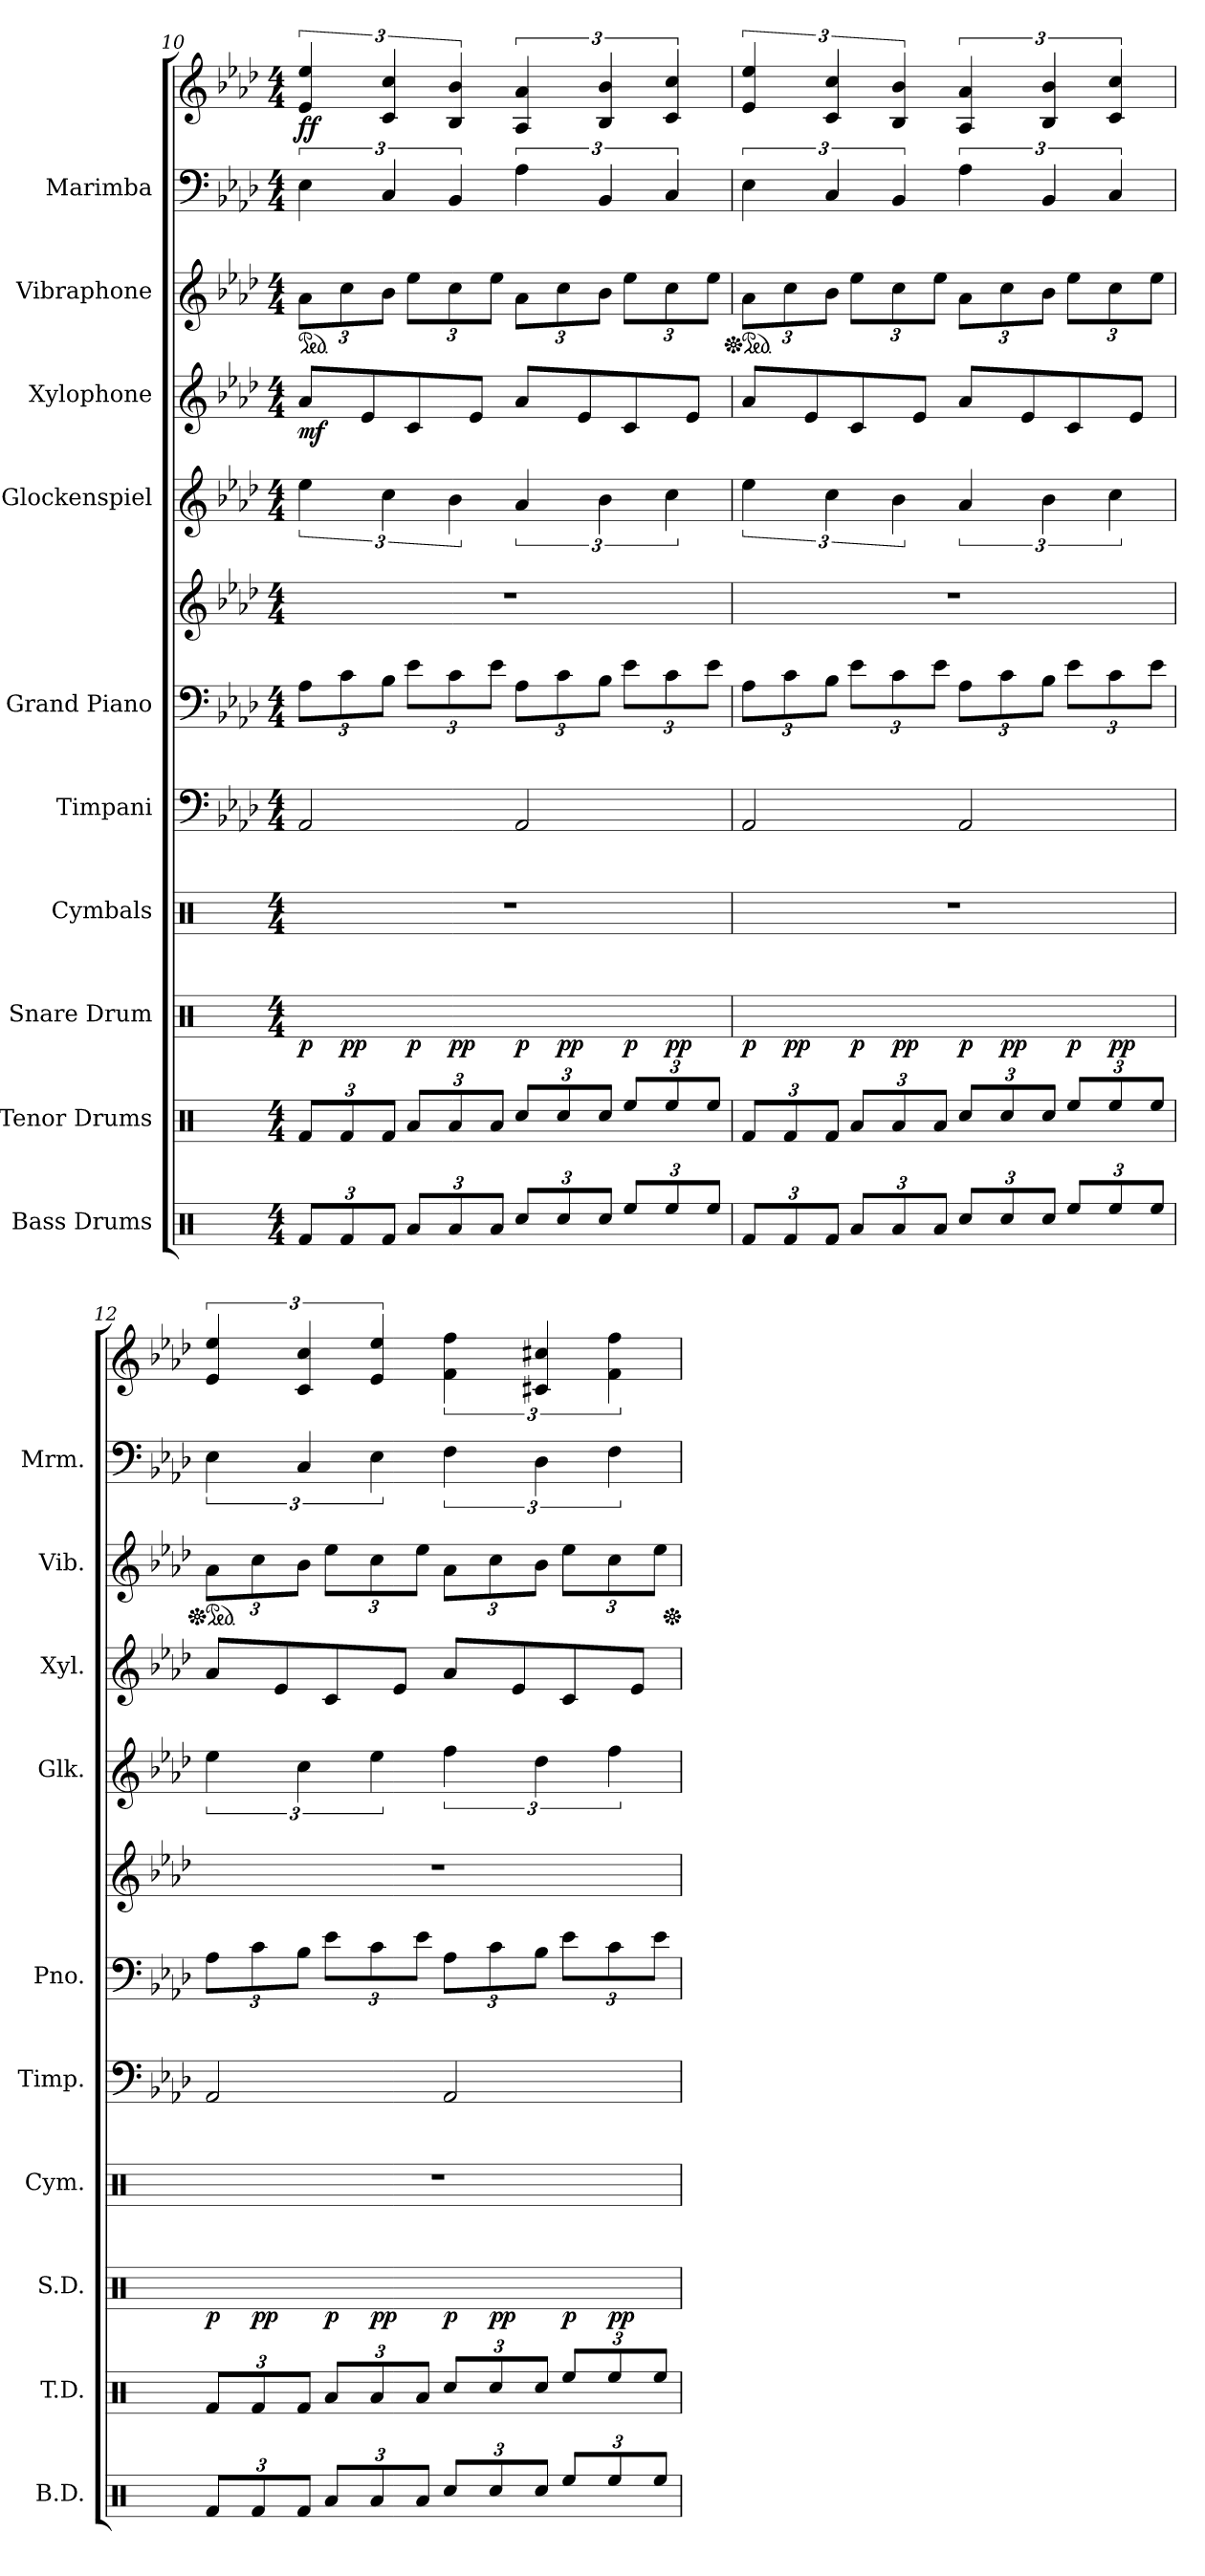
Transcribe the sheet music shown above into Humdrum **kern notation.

**kern	**kern	**kern	**dynam	**kern	**kern	**kern	**kern	**kern	**kern	**dynam	**kern	**kern	**kern	**dynam
*part10	*part9	*part8	*part8	*part7	*part6	*part5	*part5	*part4	*part3	*part3	*part2	*part1	*part1	*part1
*staff12	*staff11	*staff10	*staff10	*staff9	*staff8	*staff7	*staff6	*staff5	*staff4	*staff4	*staff3	*staff2	*staff1	*staff1/2
*I"Bass Drums	*I"Tenor Drums	*I"Snare Drum	*	*I"Cymbals	*I"Timpani	*I"Grand Piano	*	*I"Glockenspiel	*I"Xylophone	*	*I"Vibraphone	*I"Marimba	*	*
*I'B.D.	*I'T.D.	*I'S.D.	*	*I'Cym.	*I'Timp.	*I'Pno.	*	*I'Glk.	*I'Xyl.	*	*I'Vib.	*I'Mrm.	*	*
*clefX	*clefX	*clefX	*	*clefX	*clefF4	*clefF4	*clefG2	*clefG2	*clefG2	*	*clefG2	*clefF4	*clefG2	*
*	*	*	*	*	*	*	*	*ITrd-14c-24	*ITrd-7c-12	*	*	*	*	*
*k[]	*k[]	*k[]	*	*k[]	*k[b-e-a-d-]	*k[b-e-a-d-]	*k[b-e-a-d-]	*k[b-e-a-d-]	*k[b-e-a-d-]	*	*k[b-e-a-d-]	*k[b-e-a-d-]	*k[b-e-a-d-]	*
*M4/4	*M4/4	*M4/4	*	*M4/4	*M4/4	*M4/4	*M4/4	*M4/4	*M4/4	*	*M4/4	*M4/4	*M4/4	*
*Xbrackettup	*Xbrackettup	*Xbrackettup	*	*	*	*Xbrackettup	*	*	*	*	*	*	*	*
*	*	*	*	*	*	*	*	*	*	*	*ped	*	*	*
*	*	*	*	*	*	*	*	*	*	*	*Xbrackettup	*	*	*
=10	=10	=10	=10	=10	=10	=10	=10	=10	=10	=10	=10	=10	=10	=10
!	!	!	!LO:DY:b	!	!	!	!	!	!	!LO:DY:b	!	!	!	!LO:DY:b
*	*	*tremolo	*	*	*	*	*	*	*	*	*	*	*	*
12Rf/L	12Rf/L	[48R\LLL	p	1r	2AA-/	12A-\L	1r	6eeee-\	8aa-/L	mf	12a-\L	6E-\	6e-/ 6ee-/	ff
.	.	48R\	.	.	.	.	.	.	.	.	.	.	.	.
.	.	48R\	.	.	.	.	.	.	.	.	.	.	.	.
.	.	48R\	.	.	.	.	.	.	.	.	.	.	.	.
!	!	!	!LO:DY:b	!	!	!	!	!	!	!	!	!	!	!
12Rf/	12Rf/	48R\]	pp	.	.	12c\	.	.	.	.	12cc\	.	.	.
.	.	48R\	.	.	.	.	.	.	.	.	.	.	.	.
.	.	48R\	.	.	.	.	.	.	8ee-/	.	.	.	.	.
.	.	48R\	.	.	.	.	.	.	.	.	.	.	.	.
12Rf/J	12Rf/J	12R\J	.	.	.	12B-\J	.	6cccc\	.	.	12b-\J	6C/	6c/ 6cc/	.
!	!	!	!LO:DY:b	!	!	!	!	!	!	!	!	!	!	!
12Ra/L	12Ra/L	[48R\LLL	p	.	.	12e-\L	.	.	8cc/	.	12ee-\L	.	.	.
.	.	48R\	.	.	.	.	.	.	.	.	.	.	.	.
.	.	48R\	.	.	.	.	.	.	.	.	.	.	.	.
.	.	48R\	.	.	.	.	.	.	.	.	.	.	.	.
!	!	!	!LO:DY:b	!	!	!	!	!	!	!	!	!	!	!
12Ra/	12Ra/	48R\]	pp	.	.	12c\	.	6bbb-\	.	.	12cc\	6BB-/	6B-/ 6b-/	.
.	.	48R\	.	.	.	.	.	.	.	.	.	.	.	.
.	.	48R\	.	.	.	.	.	.	8ee-/J	.	.	.	.	.
.	.	48R\	.	.	.	.	.	.	.	.	.	.	.	.
12Ra/J	12Ra/J	12R\J	.	.	.	12e-\J	.	.	.	.	12ee-\J	.	.	.
!	!	!	!LO:DY:b	!	!	!	!	!	!	!	!	!	!	!
12Rcc/L	12Rcc/L	[48R\LLL	p	.	2AA-/	12A-\L	.	6aaa-/	8aa-/L	.	12a-\L	6A-\	6A-/ 6a-/	.
.	.	48R\	.	.	.	.	.	.	.	.	.	.	.	.
.	.	48R\	.	.	.	.	.	.	.	.	.	.	.	.
.	.	48R\	.	.	.	.	.	.	.	.	.	.	.	.
!	!	!	!LO:DY:b	!	!	!	!	!	!	!	!	!	!	!
12Rcc/	12Rcc/	48R\]	pp	.	.	12c\	.	.	.	.	12cc\	.	.	.
.	.	48R\	.	.	.	.	.	.	.	.	.	.	.	.
.	.	48R\	.	.	.	.	.	.	8ee-/	.	.	.	.	.
.	.	48R\	.	.	.	.	.	.	.	.	.	.	.	.
12Rcc/J	12Rcc/J	12R\J	.	.	.	12B-\J	.	6bbb-\	.	.	12b-\J	6BB-/	6B-/ 6b-/	.
!	!	!	!LO:DY:b	!	!	!	!	!	!	!	!	!	!	!
12Ree/L	12Ree/L	[48R\LLL	p	.	.	12e-\L	.	.	8cc/	.	12ee-\L	.	.	.
.	.	48R\	.	.	.	.	.	.	.	.	.	.	.	.
.	.	48R\	.	.	.	.	.	.	.	.	.	.	.	.
.	.	48R\	.	.	.	.	.	.	.	.	.	.	.	.
!	!	!	!LO:DY:b	!	!	!	!	!	!	!	!	!	!	!
12Ree/	12Ree/	48R\]	pp	.	.	12c\	.	6cccc\	.	.	12cc\	6C/	6c/ 6cc/	.
.	.	48R\	.	.	.	.	.	.	.	.	.	.	.	.
.	.	48R\	.	.	.	.	.	.	8ee-/J	.	.	.	.	.
.	.	48R\	.	.	.	.	.	.	.	.	.	.	.	.
12Ree/J	12Ree/J	12R\J	.	.	.	12e-\J	.	.	.	.	12ee-\J	.	.	.
!!LO:PB:g=z
=11	=11	=11	=11	=11	=11	=11	=11	=11	=11	=11	=11	=11	=11	=11
*	*	*	*	*	*	*	*	*	*	*	*Xped	*	*	*
*	*	*	*	*	*	*	*	*	*	*	*ped	*	*	*
!	!	!	!LO:DY:b	!	!	!	!	!	!	!	!	!	!	!
12Rf/L	12Rf/L	[48R\LLL	p	1r	2AA-/	12A-\L	1r	6eeee-\	8aa-/L	.	12a-\L	6E-\	6e-/ 6ee-/	.
.	.	48R\	.	.	.	.	.	.	.	.	.	.	.	.
.	.	48R\	.	.	.	.	.	.	.	.	.	.	.	.
.	.	48R\	.	.	.	.	.	.	.	.	.	.	.	.
!	!	!	!LO:DY:b	!	!	!	!	!	!	!	!	!	!	!
12Rf/	12Rf/	48R\]	pp	.	.	12c\	.	.	.	.	12cc\	.	.	.
.	.	48R\	.	.	.	.	.	.	.	.	.	.	.	.
.	.	48R\	.	.	.	.	.	.	8ee-/	.	.	.	.	.
.	.	48R\	.	.	.	.	.	.	.	.	.	.	.	.
12Rf/J	12Rf/J	12R\J	.	.	.	12B-\J	.	6cccc\	.	.	12b-\J	6C/	6c/ 6cc/	.
!	!	!	!LO:DY:b	!	!	!	!	!	!	!	!	!	!	!
12Ra/L	12Ra/L	[48R\LLL	p	.	.	12e-\L	.	.	8cc/	.	12ee-\L	.	.	.
.	.	48R\	.	.	.	.	.	.	.	.	.	.	.	.
.	.	48R\	.	.	.	.	.	.	.	.	.	.	.	.
.	.	48R\	.	.	.	.	.	.	.	.	.	.	.	.
!	!	!	!LO:DY:b	!	!	!	!	!	!	!	!	!	!	!
12Ra/	12Ra/	48R\]	pp	.	.	12c\	.	6bbb-\	.	.	12cc\	6BB-/	6B-/ 6b-/	.
.	.	48R\	.	.	.	.	.	.	.	.	.	.	.	.
.	.	48R\	.	.	.	.	.	.	8ee-/J	.	.	.	.	.
.	.	48R\	.	.	.	.	.	.	.	.	.	.	.	.
12Ra/J	12Ra/J	12R\J	.	.	.	12e-\J	.	.	.	.	12ee-\J	.	.	.
!	!	!	!LO:DY:b	!	!	!	!	!	!	!	!	!	!	!
12Rcc/L	12Rcc/L	[48R\LLL	p	.	2AA-/	12A-\L	.	6aaa-/	8aa-/L	.	12a-\L	6A-\	6A-/ 6a-/	.
.	.	48R\	.	.	.	.	.	.	.	.	.	.	.	.
.	.	48R\	.	.	.	.	.	.	.	.	.	.	.	.
.	.	48R\	.	.	.	.	.	.	.	.	.	.	.	.
!	!	!	!LO:DY:b	!	!	!	!	!	!	!	!	!	!	!
12Rcc/	12Rcc/	48R\]	pp	.	.	12c\	.	.	.	.	12cc\	.	.	.
.	.	48R\	.	.	.	.	.	.	.	.	.	.	.	.
.	.	48R\	.	.	.	.	.	.	8ee-/	.	.	.	.	.
.	.	48R\	.	.	.	.	.	.	.	.	.	.	.	.
12Rcc/J	12Rcc/J	12R\J	.	.	.	12B-\J	.	6bbb-\	.	.	12b-\J	6BB-/	6B-/ 6b-/	.
!	!	!	!LO:DY:b	!	!	!	!	!	!	!	!	!	!	!
12Ree/L	12Ree/L	[48R\LLL	p	.	.	12e-\L	.	.	8cc/	.	12ee-\L	.	.	.
.	.	48R\	.	.	.	.	.	.	.	.	.	.	.	.
.	.	48R\	.	.	.	.	.	.	.	.	.	.	.	.
.	.	48R\	.	.	.	.	.	.	.	.	.	.	.	.
!	!	!	!LO:DY:b	!	!	!	!	!	!	!	!	!	!	!
12Ree/	12Ree/	48R\]	pp	.	.	12c\	.	6cccc\	.	.	12cc\	6C/	6c/ 6cc/	.
.	.	48R\	.	.	.	.	.	.	.	.	.	.	.	.
.	.	48R\	.	.	.	.	.	.	8ee-/J	.	.	.	.	.
.	.	48R\	.	.	.	.	.	.	.	.	.	.	.	.
12Ree/J	12Ree/J	12R\J	.	.	.	12e-\J	.	.	.	.	12ee-\J	.	.	.
=12	=12	=12	=12	=12	=12	=12	=12	=12	=12	=12	=12	=12	=12	=12
*	*	*	*	*	*	*	*	*	*	*	*Xped	*	*	*
*	*	*	*	*	*	*	*	*	*	*	*ped	*	*	*
!	!	!	!LO:DY:b	!	!	!	!	!	!	!	!	!	!	!
12Rf/L	12Rf/L	[48R\LLL	p	1r	2AA-/	12A-\L	1r	6eeee-\	8aa-/L	.	12a-\L	6E-\	6e-/ 6ee-/	.
.	.	48R\	.	.	.	.	.	.	.	.	.	.	.	.
.	.	48R\	.	.	.	.	.	.	.	.	.	.	.	.
.	.	48R\	.	.	.	.	.	.	.	.	.	.	.	.
!	!	!	!LO:DY:b	!	!	!	!	!	!	!	!	!	!	!
12Rf/	12Rf/	48R\]	pp	.	.	12c\	.	.	.	.	12cc\	.	.	.
.	.	48R\	.	.	.	.	.	.	.	.	.	.	.	.
.	.	48R\	.	.	.	.	.	.	8ee-/	.	.	.	.	.
.	.	48R\	.	.	.	.	.	.	.	.	.	.	.	.
12Rf/J	12Rf/J	12R\J	.	.	.	12B-\J	.	6cccc\	.	.	12b-\J	6C/	6c/ 6cc/	.
!	!	!	!LO:DY:b	!	!	!	!	!	!	!	!	!	!	!
12Ra/L	12Ra/L	[48R\LLL	p	.	.	12e-\L	.	.	8cc/	.	12ee-\L	.	.	.
.	.	48R\	.	.	.	.	.	.	.	.	.	.	.	.
.	.	48R\	.	.	.	.	.	.	.	.	.	.	.	.
.	.	48R\	.	.	.	.	.	.	.	.	.	.	.	.
!	!	!	!LO:DY:b	!	!	!	!	!	!	!	!	!	!	!
12Ra/	12Ra/	48R\]	pp	.	.	12c\	.	6eeee-\	.	.	12cc\	6E-\	6e-/ 6ee-/	.
.	.	48R\	.	.	.	.	.	.	.	.	.	.	.	.
.	.	48R\	.	.	.	.	.	.	8ee-/J	.	.	.	.	.
.	.	48R\	.	.	.	.	.	.	.	.	.	.	.	.
12Ra/J	12Ra/J	12R\J	.	.	.	12e-\J	.	.	.	.	12ee-\J	.	.	.
!	!	!	!LO:DY:b	!	!	!	!	!	!	!	!	!	!	!
12Rcc/L	12Rcc/L	[48R\LLL	p	.	2AA-/	12A-\L	.	6ffff\	8aa-/L	.	12a-\L	6F\	6f\ 6ff\	.
.	.	48R\	.	.	.	.	.	.	.	.	.	.	.	.
.	.	48R\	.	.	.	.	.	.	.	.	.	.	.	.
.	.	48R\	.	.	.	.	.	.	.	.	.	.	.	.
!	!	!	!LO:DY:b	!	!	!	!	!	!	!	!	!	!	!
12Rcc/	12Rcc/	48R\]	pp	.	.	12c\	.	.	.	.	12cc\	.	.	.
.	.	48R\	.	.	.	.	.	.	.	.	.	.	.	.
.	.	48R\	.	.	.	.	.	.	8ee-/	.	.	.	.	.
.	.	48R\	.	.	.	.	.	.	.	.	.	.	.	.
12Rcc/J	12Rcc/J	12R\J	.	.	.	12B-\J	.	6dddd-\	.	.	12b-\J	6D-\	6c#X/ 6cc#X/	.
!	!	!	!LO:DY:b	!	!	!	!	!	!	!	!	!	!	!
12Ree/L	12Ree/L	[48R\LLL	p	.	.	12e-\L	.	.	8cc/	.	12ee-\L	.	.	.
.	.	48R\	.	.	.	.	.	.	.	.	.	.	.	.
.	.	48R\	.	.	.	.	.	.	.	.	.	.	.	.
.	.	48R\	.	.	.	.	.	.	.	.	.	.	.	.
!	!	!	!LO:DY:b	!	!	!	!	!	!	!	!	!	!	!
12Ree/	12Ree/	48R\]	pp	.	.	12c\	.	6ffff\	.	.	12cc\	6F\	6f\ 6ff\	.
.	.	48R\	.	.	.	.	.	.	.	.	.	.	.	.
.	.	48R\	.	.	.	.	.	.	8ee-/J	.	.	.	.	.
.	.	48R\	.	.	.	.	.	.	.	.	.	.	.	.
*	*	*Xtremolo	*	*	*	*	*	*	*	*	*	*	*	*
12Ree/J	12Ree/J	12R\J	.	.	.	12e-\J	.	.	.	.	12ee-\J	.	.	.
*	*	*	*	*	*	*	*	*	*	*	*Xped	*	*	*
=	=	=	=	=	=	=	=	=	=	=	=	=	=	=
*-	*-	*-	*-	*-	*-	*-	*-	*-	*-	*-	*-	*-	*-	*-
